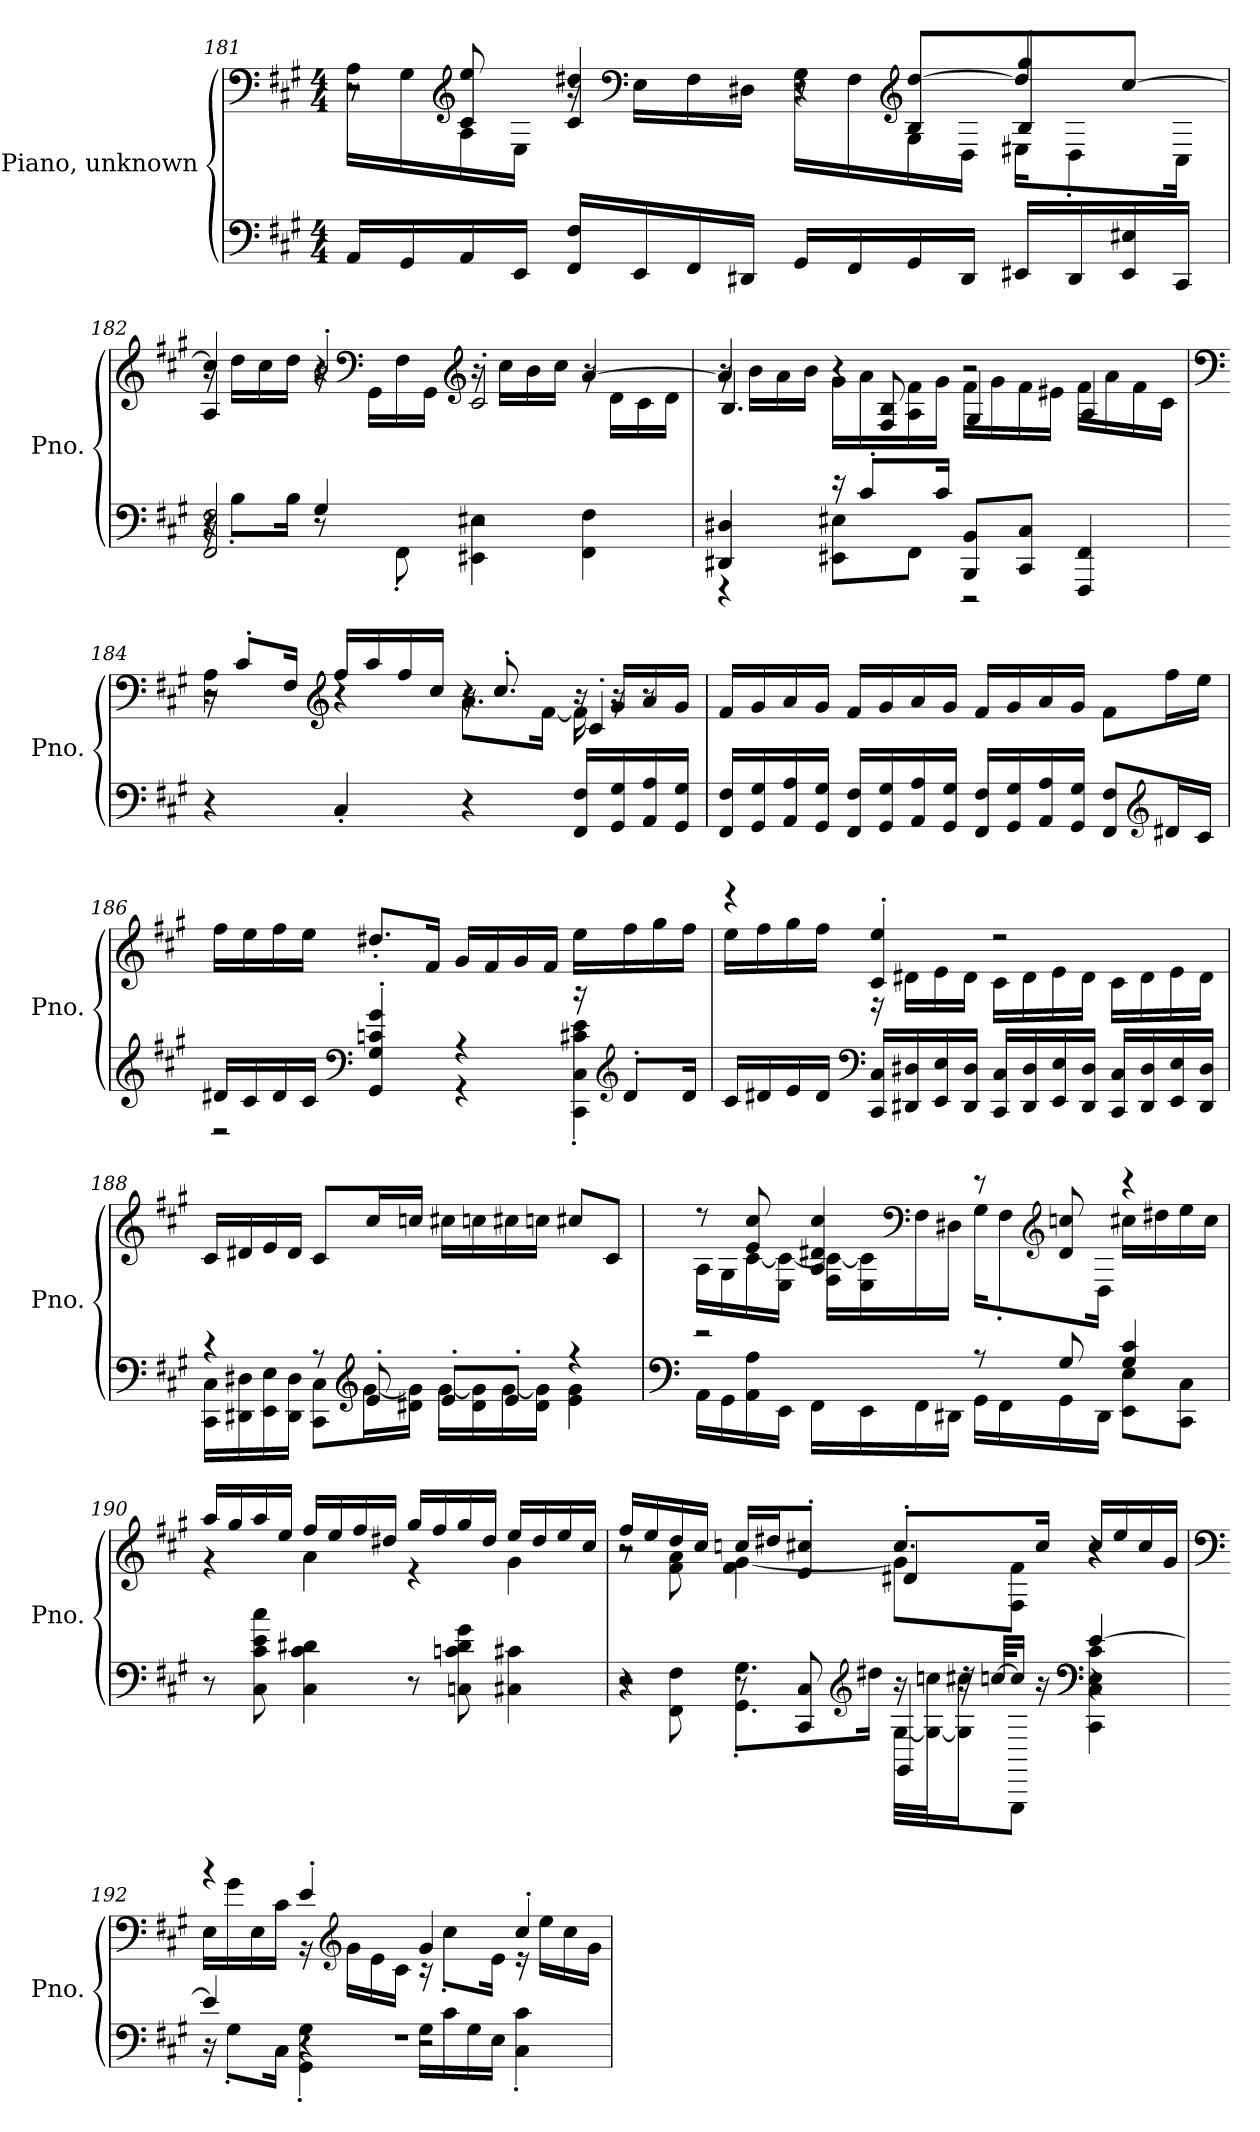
**kern	**kern
*part1	*part1
*staff2	*staff1
*I"Piano, unknown	*
*I'Pno.	*
!!LO:LB:g=z
*clefF4	*clefF4
*k[f#c#g#]	*k[f#c#g#]
*M4/4	*M4/4
=181	=181
*	*^
*	*	*^
16AA/LL	8r	16A\LL	2r
16GG#/	.	16G#\	.
*	*clefG2	*	*
16AA/	8c#/ 8ee/	16A\	.
16EE/JJ	.	16E\JJ	.
16FF#/ 16F#/LL	4c#/ 4dd#X/	16r	.
*	*clefF4	*	*
16EE/	.	16E\LL	.
16FF#/	.	16F#\	.
16DD#X/JJ	.	16D#X\JJ	.
16GG#/LL	8r	16G#\LL	4r
16FF#/	.	16F#\	.
*	*clefG2	*	*
16GG#/	8B/ [8dd#/L	16G#\	.
16DD#/JJ	.	16D#\JJ	.
16EE#X/LL	8dd#/]	16E#X\KL	4B/' 4gg#/'
16DD#/	.	8D#'\	.
16EE#/ 16E#X/	[8cc#/J	.	.
16CC#/JJ	.	16C#\Jk	.
!!LO:PB:g=z	!!	!!
=182	=182	=182	=182
*^	*	*	*
*	*^	*	*	*
4r	16r	2FF#/ 2F#/	4cc#/]	16r	4A/
.	8B'\L	.	.	16dd\LL	.
.	.	.	.	16cc#\	.
.	16B\Jk	.	.	16dd\JJ	.
4G#/	8r	.	2b'/	16r	4r
*	*	*	*clefF4	*	*
.	.	.	.	16GG#\LL	.
.	8FF#'\	.	.	16F#\	.
.	.	.	.	16GG#\JJ	.
*	*	*	*clefG2	*	*
2r	4EE#X\ 4E#X\	2r	.	16r	2c#'/
.	.	.	.	16cc#\LL	.
.	.	.	.	16b\	.
.	.	.	.	16cc#\JJ	.
.	4FF#\ 4F#\	.	[4a/	16r	.
.	.	.	.	16d\LL	.
.	.	.	.	16c#\	.
.	.	.	.	16d\JJ	.
*	*v	*v	*	*	*
=183	=183	=183	=183	=183
4DD#X/ 4D#X/	4r	4a/]	16r	4.B/
.	.	.	16b\LL	.
.	.	.	16a\	.
.	.	.	16b\JJ	.
16r	8EE#X\ 8E#X\L	4r	16g#\LL	.
8c#'/L	.	.	16a\	.
.	8FF#\J	.	16A\ 16f#\	8F#/ 8B/
16c#/Jk	.	.	16g#\JJ	.
8BBB/ 8BB/L	2r	2r	16f#\LL	4G#/
.	.	.	16g#\	.
8CC#/ 8C#/J	.	.	16f#\	.
.	.	.	16e#X\JJ	.
4FFF#/ 4FF#/	.	.	16f#\LL	4A/
.	.	.	16a\	.
.	.	.	16f#\	.
.	.	.	16c#\JJ	.
*v	*v	*	*	*
!!LO:LB:g=z	!!	!!
=184	=184	=184	=184
*	*clefF4	*	*
4r	16r	4A\	2r
.	8c#'/L	.	.
.	16F#/Jk	.	.
*	*clefG2	*	*
4C#'/	16ff#/LL	4r	.
.	16aa/	.	.
.	16ff#/	.	.
.	16cc#/JJ	.	.
4r	16r	8.a\L	4r
.	8.cc#'/	.	.
.	.	[16f#\Jk	.
16FF#/ 16F#/LL	16r	16f#\]	4c#'/
16GG#/ 16G#/	16g#/LL	16r	.
16AA/ 16A/	16a/	8r	.
16GG#/ 16G#/JJ	16g#/JJ	.	.
*	*v	*v	*v
=185	=185
16FF#/ 16F#/LL	16f#/LL
16GG#/ 16G#/	16g#/
16AA/ 16A/	16a/
16GG#/ 16G#/JJ	16g#/JJ
16FF#/ 16F#/LL	16f#/LL
16GG#/ 16G#/	16g#/
16AA/ 16A/	16a/
16GG#/ 16G#/JJ	16g#/JJ
16FF#/ 16F#/LL	16f#/LL
16GG#/ 16G#/	16g#/
16AA/ 16A/	16a/
16GG#/ 16G#/JJ	16g#/JJ
8FF#/ 8F#/L	8f#\L
*clefG2	*
16d#X/L	16ff#\L
16c#/JJ	16ee\JJ
!!LO:LB:g=z
=186	=186
*^	*
16d#X/LL	2r	16ff#\LL
16c#/	.	16ee\
16d#/	.	16ff#\
16c#/JJ	.	16ee\JJ
*clefF4	*	*
4GG#/' 4G#/' 4cn/' 4g#/'	.	8.dd#X'/L
.	.	16f#/Jk
4r	4r	16g#/LL
.	.	16f#/
.	.	16g#/
.	.	16f#/JJ
16r	4CC#\' 4C#\' 4c#X\' 4e\'	16ee\LL
*clefG2	*	*
8d#'/L	.	16ff#\
.	.	16gg#\
16d#/Jk	.	16ff#\JJ
*v	*v	*
=187	=187
*	*^
16c#/LL	4r	16ee\LL
16d#X/	.	16ff#\
16e/	.	16gg#\
16d#/JJ	.	16ff#\JJ
*clefF4	*	*
16CC#/ 16C#/LL	4c#/' 4ee/'	16r
16DD#X/ 16D#X/	.	16d#X\LL
16EE/ 16E/	.	16e\
16DD#/ 16D#/JJ	.	16d#\JJ
16CC#/ 16C#/LL	2r	16c#\LL
16DD#/ 16D#/	.	16d#\
16EE/ 16E/	.	16e\
16DD#/ 16D#/JJ	.	16d#\JJ
16CC#/ 16C#/LL	.	16c#\LL
16DD#/ 16D#/	.	16d#\
16EE/ 16E/	.	16e\
16DD#/ 16D#/JJ	.	16d#\JJ
*	*v	*v
!!LO:LB:g=z
=188	=188
*^	*
4r	16CC#\ 16C#\LL	16c#/LL
.	16DD#X\ 16D#X\	16d#X/
.	16EE\ 16E\	16e/
.	16DD#\ 16D#\JJ	16d#/JJ
8r	8CC#\ 8C#\L	8c#/L
*clefG2	*	*
8e'/	[16g#\L	16cc#/L
.	16d#X\ 16g#\]JJ	16ccn/JJ
8e'/L	[16g#\LL	16cc#X\LL
.	16d#\ 16g#\]	16ccn\
8e'/J	[16g#\	16cc#X\
.	16d#\ 16g#\]JJ	16ccn\JJ
4r	4e\ 4g#\	8cc#X/L
.	.	8c#/J
!!LO:LB:g=z
=189	=189	=189
*clefF4	*	*
*	*	*^
2r	16AA\LL	8r	16A\LL
.	16GG#\	.	16G#\
.	16AA\ 16A\	8e/ 8cc#/	[16c#\
.	16EE\JJ	.	16E\ 16c#\_JJ
.	16FF#\LL	4A/ 4d#X/ 4cc#/	16F#\ 16c#\_LL
.	16EE\	.	16E\ 16c#\]
*	*	*clefF4	*
.	16FF#\	.	16F#\
.	16DD#X\JJ	.	16D#X\JJ
8r	16GG#\LL	8r	16G#\KL
.	16FF#\	.	8F#'\
*	*	*clefG2	*
8G#/	16GG#\	8d#/ 8ccn/	.
.	16DD#\JJ	.	16D#\Jk
4G#/ 4c#/	8EE\ 8E\L	4r	16cc#X\LL
.	.	.	16dd#X\
.	8CC#\ 8C#\J	.	16ee\
.	.	.	16cc#\JJ
*v	*v	*	*
!!LO:LB:g=z	!!
=190	=190	=190
8r	16aa/LL	4r
.	16gg#/	.
8C#\ 8c#\ 8e\ 8cc#\	16aa/	.
.	16ee/JJ	.
4C#\ 4c#\ 4d#X\	16ff#/LL	4a\
.	16ee/	.
.	16ff#/	.
.	16dd#X/JJ	.
8r	16gg#/LL	4r
.	16ff#/	.
8Cn\ 8cn\ 8d#\ 8g#\	16gg#/	.
.	16dd#/JJ	.
4C#X\ 4c#X\	16ee/LL	4g#\
.	16dd#/	.
.	16ee/	.
.	16cc#/JJ	.
!!LO:PB:g=z
=191	=191	=191
*^	*	*^
*	*^	*	*	*
2r	8r	4r	16ff#/LL	8r	2r
.	.	.	16ee/	.	.
.	8FF#\ 8F#\	.	16dd/	8f#\ 8a\	.
.	.	.	16cc#/JJ	.	.
.	8.GG#\' 8.G#\'L	8r	16ccn/LL	4f#\ [4g#\	.
.	.	.	16dd#X/J	.	.
.	.	8CC#/ 8C#/	8e/' 8cc#X/'J	.	.
*clefG2	*	*	*	*	*
.	16dd#X\Jk	.	.	.	.
16r	[32G#\LLL	4GG#/	8.cc#'/L	8g#\L]	4d#X/
.	32G#\_ 32ccn\J	.	.	.	.
32r	16G#\] 16cc#X\J	.	.	.	.
[32ccn/KLL	.	.	.	.	.
16cc/JJ]	8GGG#\J	.	.	8F#\ 8f#\J	.
16r	.	.	16cc#/Jk	.	.
*clefF4	*	*	*	*	*
4r	4CC#\ 4C#\ 4E\ 4c#\	[4e/	16cc#/LL	4r	4r
.	.	.	16ee/	.	.
.	.	.	16cc#/	.	.
.	.	.	16g#/JJ	.	.
*	*	*	*v	*v	*v
!!LO:LB:g=z
=192	=192	=192	=192
*	*	*	*clefF4
*	*	*	*^
1r	16r	4e/]	4r	16E\LL
.	8G#'\L	.	.	16g#\
.	.	.	.	16E\
.	16C#\Jk	.	.	16c#\JJ
.	4GG#\' 4G#\'	4r	4e'/	16r
*	*	*	*clefG2	*
.	.	.	.	16g#\LL
.	.	.	.	16e\
.	.	.	.	16c#\JJ
.	16G#\LL	2r	4g#/	16r
.	16c#\	.	.	8cc#'\L
.	16G#\	.	.	.
.	16E\JJ	.	.	16e\Jk
.	4C#\' 4c#\'	.	4cc#'/	16r
.	.	.	.	16ee\LL
.	.	.	.	16cc#\
.	.	.	.	16g#\JJ
*v	*v	*v	*	*
*	*v	*v
=	=
*-	*-
